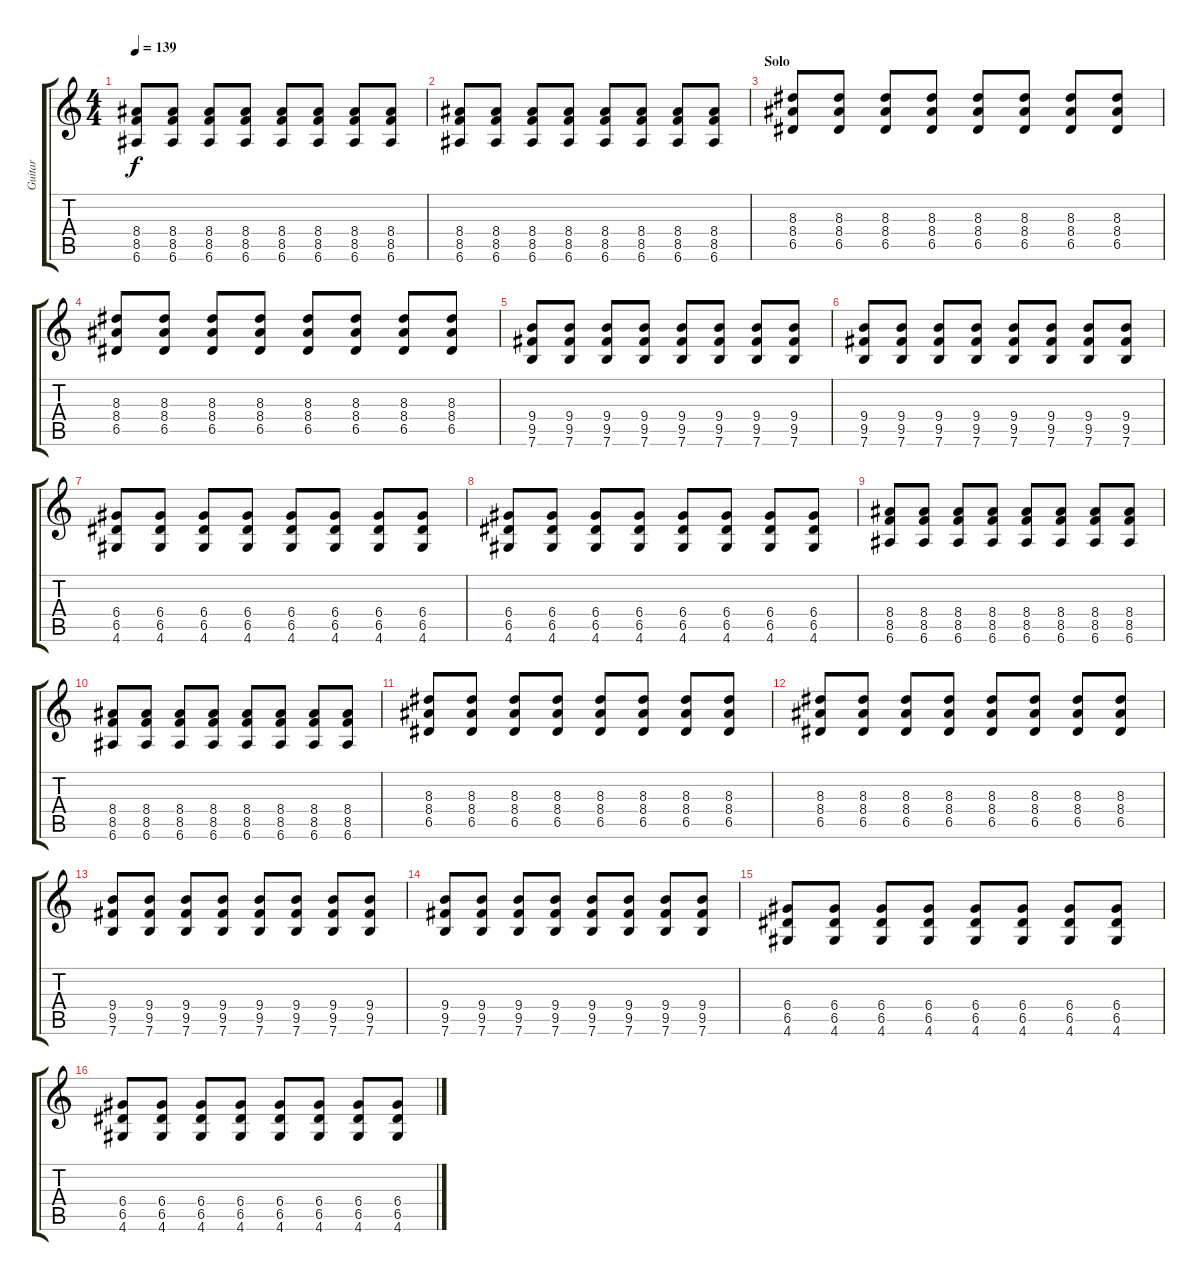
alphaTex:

\track ("Guitar" "Guitar") {instrument distortionguitar}
\staff {score tabs}
\tuning (E4 B3 G3 D3 A2 E2) {hide}
\ts (4 4)
\tempo 139
\clef g2
\ks c
(8.4 8.5 6.6).8{dy f} (8.4 8.5 6.6).8 (8.4 8.5 6.6).8 (8.4 8.5 6.6).8 (8.4 8.5 6.6).8 (8.4 8.5 6.6).8 (8.4 8.5 6.6).8 (8.4 8.5 6.6).8 |
(8.4 8.5 6.6).8 (8.4 8.5 6.6).8 (8.4 8.5 6.6).8 (8.4 8.5 6.6).8 (8.4 8.5 6.6).8 (8.4 8.5 6.6).8 (8.4 8.5 6.6).8 (8.4 8.5 6.6).8 |
\section ("" "Solo")
(8.3 8.4 6.5).8 (8.3 8.4 6.5).8 (8.3 8.4 6.5).8 (8.3 8.4 6.5).8 (8.3 8.4 6.5).8 (8.3 8.4 6.5).8 (8.3 8.4 6.5).8 (8.3 8.4 6.5).8 |
(8.3 8.4 6.5).8 (8.3 8.4 6.5).8 (8.3 8.4 6.5).8 (8.3 8.4 6.5).8 (8.3 8.4 6.5).8 (8.3 8.4 6.5).8 (8.3 8.4 6.5).8 (8.3 8.4 6.5).8 |
(9.4 9.5 7.6).8 (9.4 9.5 7.6).8 (9.4 9.5 7.6).8 (9.4 9.5 7.6).8 (9.4 9.5 7.6).8 (9.4 9.5 7.6).8 (9.4 9.5 7.6).8 (9.4 9.5 7.6).8 |
(9.4 9.5 7.6).8 (9.4 9.5 7.6).8 (9.4 9.5 7.6).8 (9.4 9.5 7.6).8 (9.4 9.5 7.6).8 (9.4 9.5 7.6).8 (9.4 9.5 7.6).8 (9.4 9.5 7.6).8 |
(6.4 6.5 4.6).8 (6.4 6.5 4.6).8 (6.4 6.5 4.6).8 (6.4 6.5 4.6).8 (6.4 6.5 4.6).8 (6.4 6.5 4.6).8 (6.4 6.5 4.6).8 (6.4 6.5 4.6).8 |
(6.4 6.5 4.6).8 (6.4 6.5 4.6).8 (6.4 6.5 4.6).8 (6.4 6.5 4.6).8 (6.4 6.5 4.6).8 (6.4 6.5 4.6).8 (6.4 6.5 4.6).8 (6.4 6.5 4.6).8 |
(8.4 8.5 6.6).8 (8.4 8.5 6.6).8 (8.4 8.5 6.6).8 (8.4 8.5 6.6).8 (8.4 8.5 6.6).8 (8.4 8.5 6.6).8 (8.4 8.5 6.6).8 (8.4 8.5 6.6).8 |
(8.4 8.5 6.6).8 (8.4 8.5 6.6).8 (8.4 8.5 6.6).8 (8.4 8.5 6.6).8 (8.4 8.5 6.6).8 (8.4 8.5 6.6).8 (8.4 8.5 6.6).8 (8.4 8.5 6.6).8 |
(8.3 8.4 6.5).8 (8.3 8.4 6.5).8 (8.3 8.4 6.5).8 (8.3 8.4 6.5).8 (8.3 8.4 6.5).8 (8.3 8.4 6.5).8 (8.3 8.4 6.5).8 (8.3 8.4 6.5).8 |
(8.3 8.4 6.5).8 (8.3 8.4 6.5).8 (8.3 8.4 6.5).8 (8.3 8.4 6.5).8 (8.3 8.4 6.5).8 (8.3 8.4 6.5).8 (8.3 8.4 6.5).8 (8.3 8.4 6.5).8 |
(9.4 9.5 7.6).8 (9.4 9.5 7.6).8 (9.4 9.5 7.6).8 (9.4 9.5 7.6).8 (9.4 9.5 7.6).8 (9.4 9.5 7.6).8 (9.4 9.5 7.6).8 (9.4 9.5 7.6).8 |
(9.4 9.5 7.6).8 (9.4 9.5 7.6).8 (9.4 9.5 7.6).8 (9.4 9.5 7.6).8 (9.4 9.5 7.6).8 (9.4 9.5 7.6).8 (9.4 9.5 7.6).8 (9.4 9.5 7.6).8 |
(6.4 6.5 4.6).8 (6.4 6.5 4.6).8 (6.4 6.5 4.6).8 (6.4 6.5 4.6).8 (6.4 6.5 4.6).8 (6.4 6.5 4.6).8 (6.4 6.5 4.6).8 (6.4 6.5 4.6).8 |
(6.4 6.5 4.6).8 (6.4 6.5 4.6).8 (6.4 6.5 4.6).8 (6.4 6.5 4.6).8 (6.4 6.5 4.6).8 (6.4 6.5 4.6).8 (6.4 6.5 4.6).8 (6.4 6.5 4.6).8
